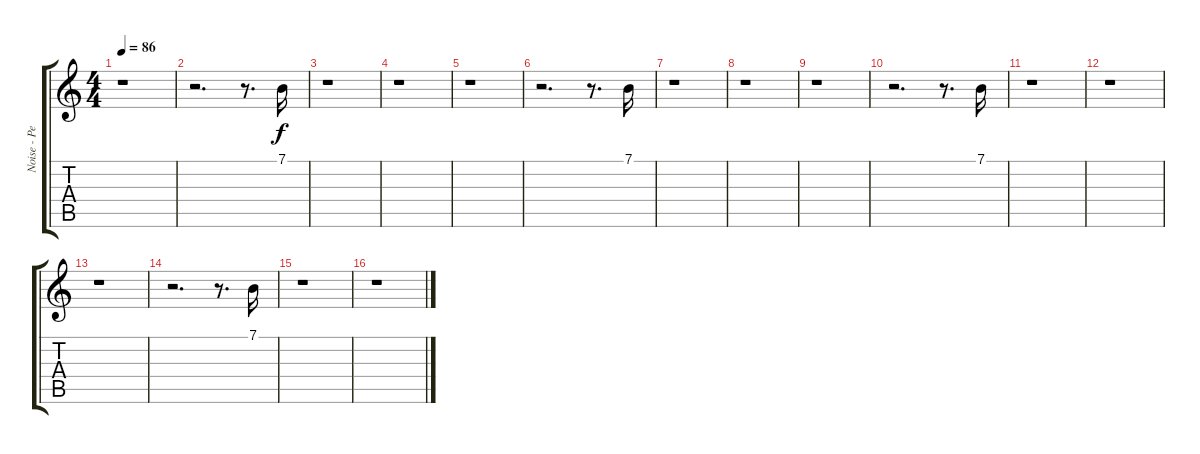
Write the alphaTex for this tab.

\track ("Noise - Petrucci" "Noise - Pe") {instrument guitarfretnoise}
\staff {score tabs}
\tuning (E4 B3 G3 D3 A2 E2) {hide}
\ts (4 4)
\tempo 86
\clef g2
\ks c
r.1{dy f instrument guitarfretnoise} |
r.2{d} r.8{d} 7.1.16 |
r.1 |
r.1 |
r.1 |
r.2{d} r.8{d} 7.1.16 |
r.1 |
r.1 |
r.1 |
r.2{d} r.8{d} 7.1.16 |
r.1 |
r.1 |
r.1 |
r.2{d} r.8{d} 7.1.16 |
r.1 |
r.1
